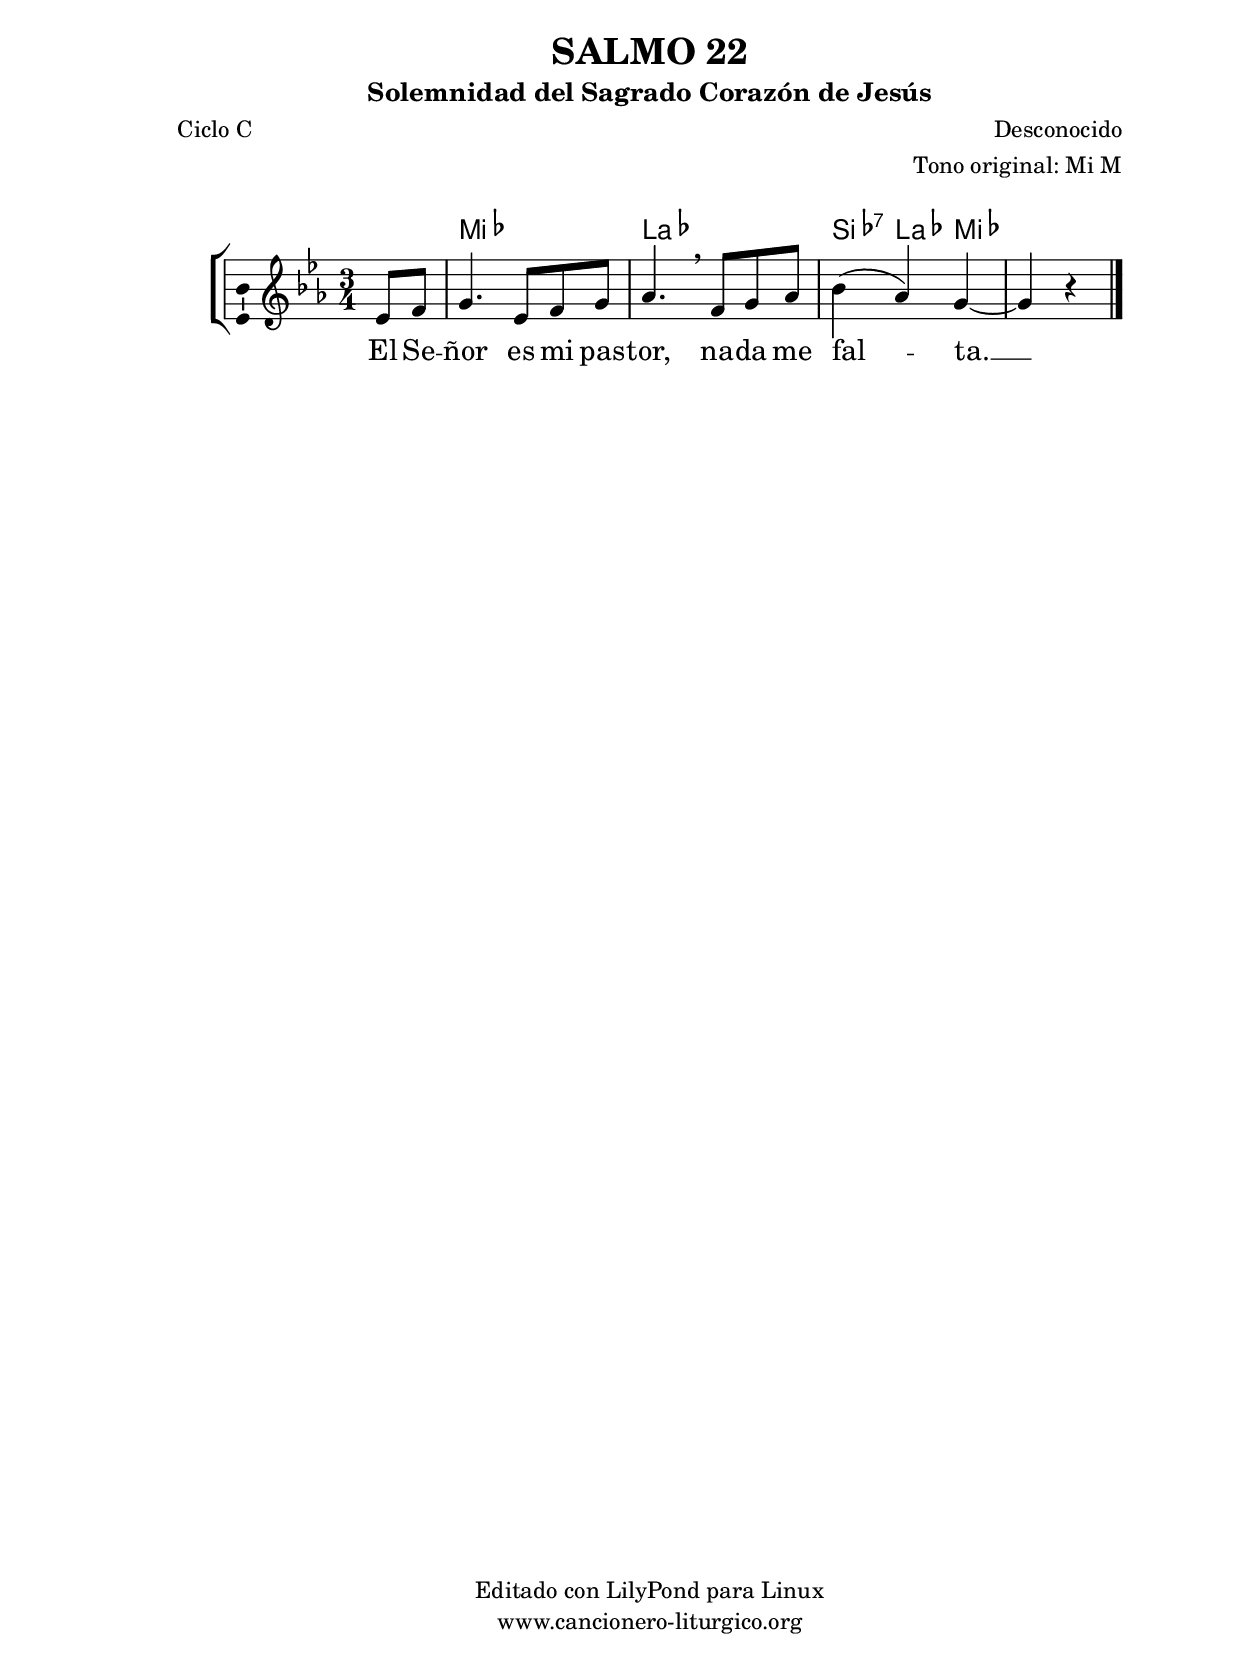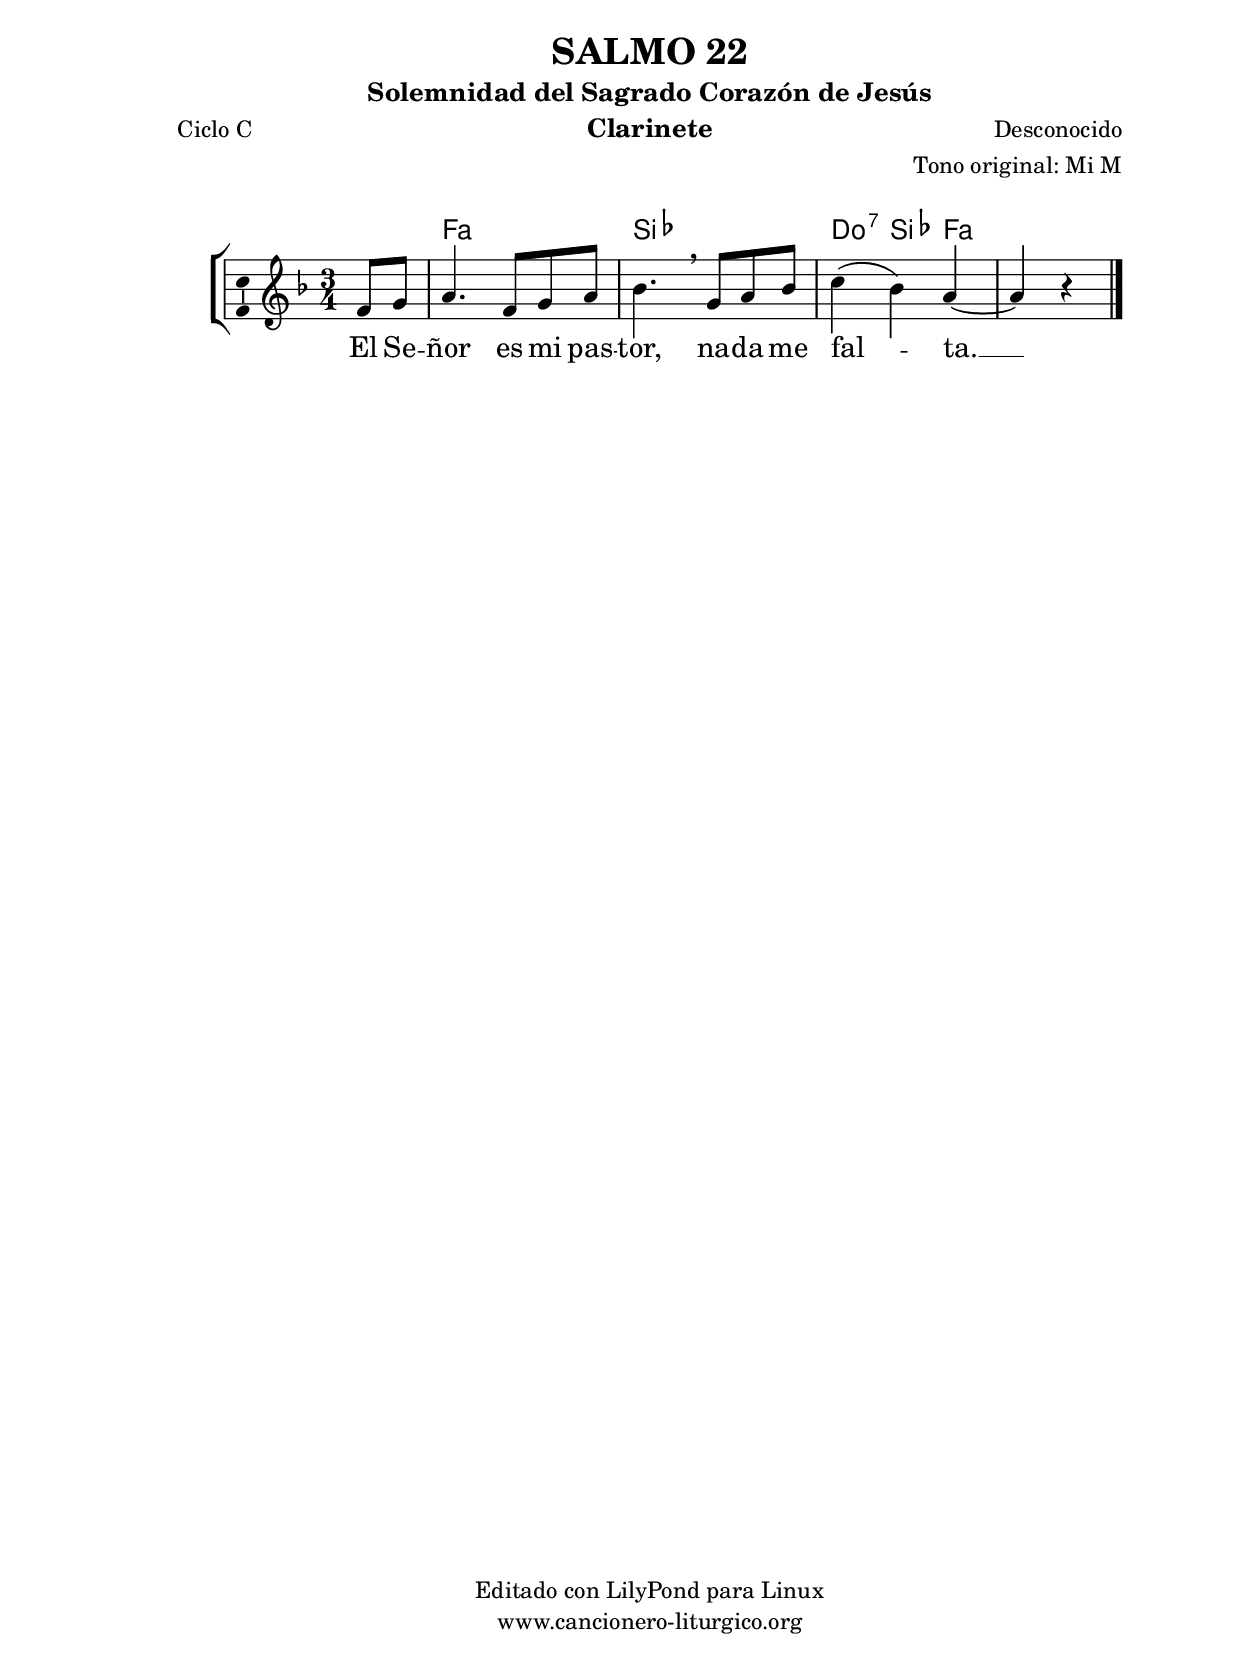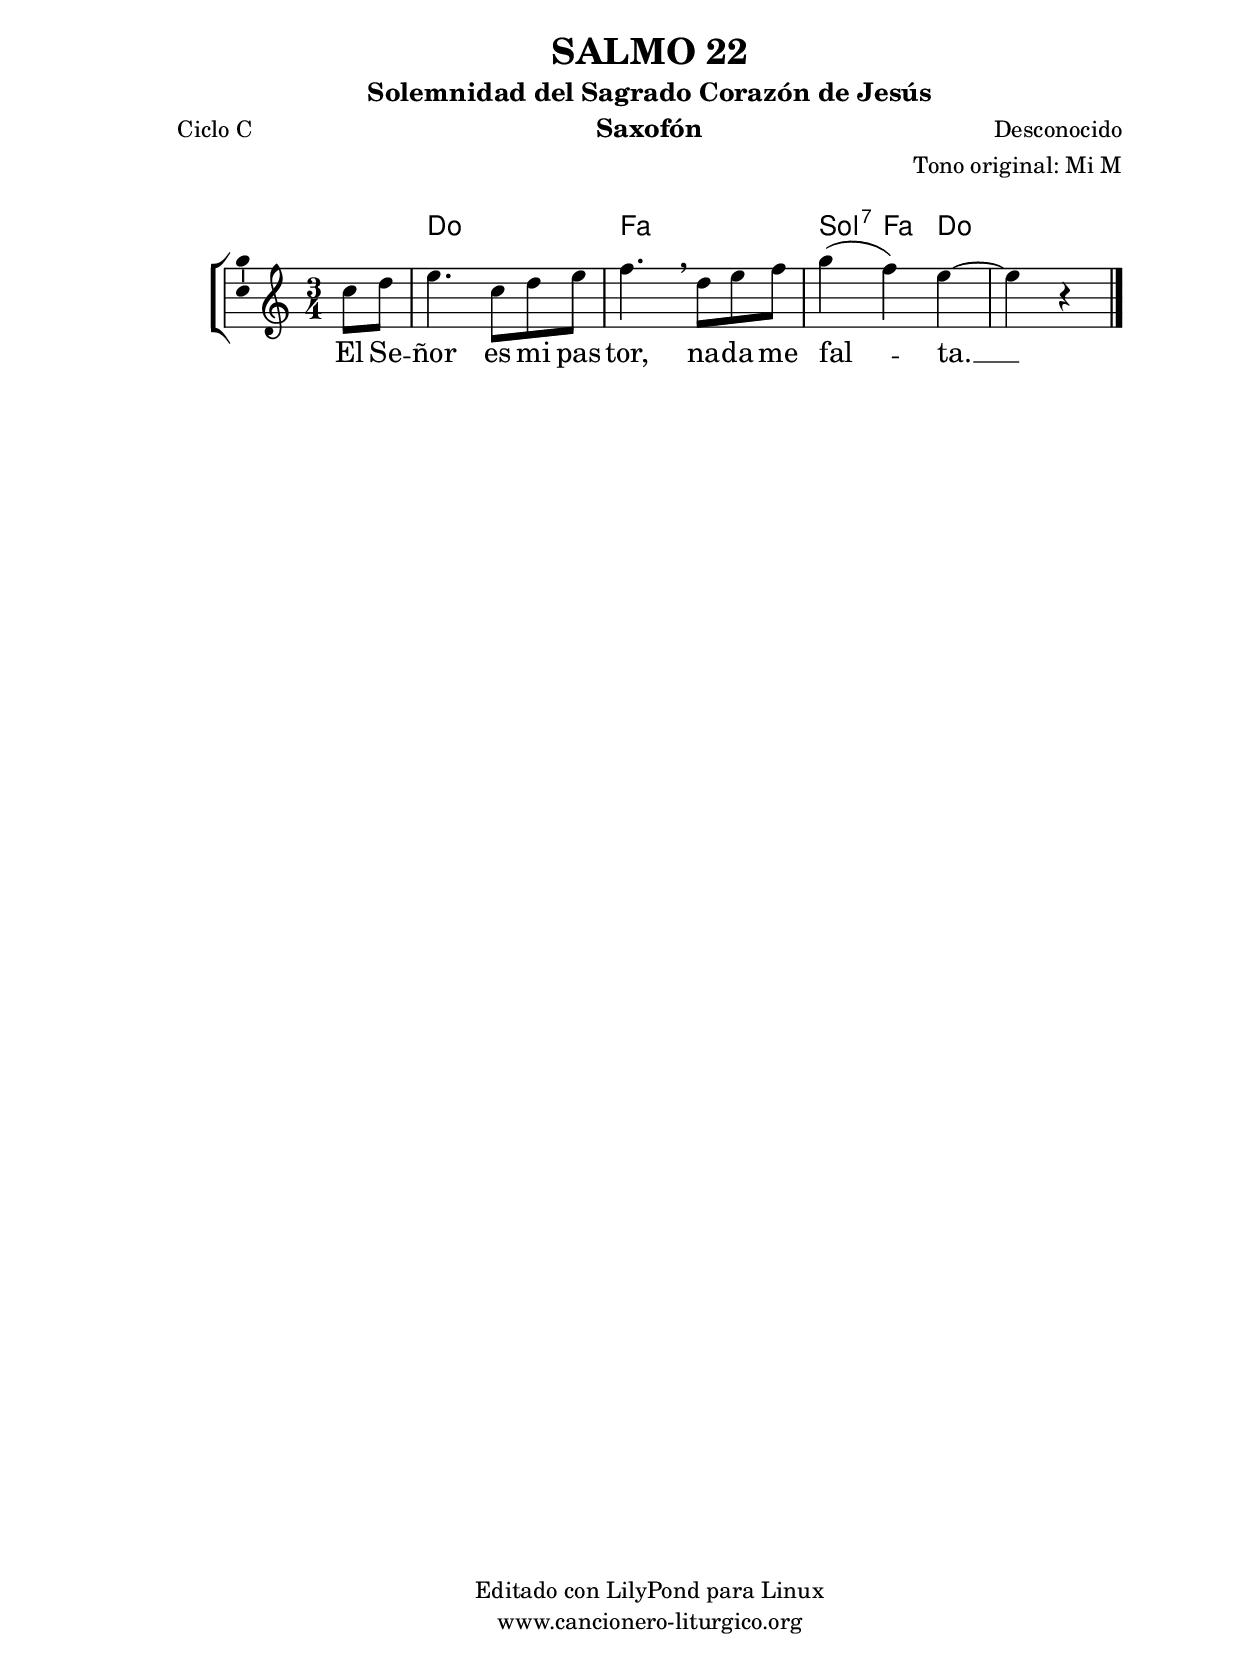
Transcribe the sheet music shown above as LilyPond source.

%
%para convertir .midi en .wav:
%timidity filename.midi -Ow -o finename.wav
%
%
%Para convertir de .wav a .mp3:
%lame -h -m j filename.wav
%
%
%para escuchar el midi:
%timidity nombrefichero.midi
%


%versión de lilypond para la que se ha escrito esta partitura:
\version "2.16.0"

	%Tamaño papel
	#(set-default-paper-size "a4")
	%Tamaño partitura
	#(set-global-staff-size 20)
	%No responde al pulsar sobre una nota
	#(ly:set-option 'point-and-click #f)

%parámetros del encabezamiento:
\header {
	title = "SALMO 22"
	subtitle = "Solemnidad del Sagrado Corazón de Jesús"
	composer = "Desconocido"
	poet = "Ciclo C"
	meter = ""
	arranger = "Tono original: Mi M"
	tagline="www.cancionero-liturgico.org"
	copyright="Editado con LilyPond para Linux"
	tiempo = "Ordinario"
	usos = "Salmo"
	letra = "El Señor es mi pastor, nada me falta."
	}

%parámetros asociados al papel:
\paper  {
	oddHeaderMarkup = \markup {\fill-line { \on-the-fly #not-first-page \fromproperty #'header:title \on-the-fly #not-first-page \fromproperty #'header:composer }}
	evenHeaderMarkup = \markup {\fill-line { \fromproperty #'header:composer \fromproperty #'header:title }}
	#(set-paper-size "a4")
	print-page-number = ##f
	first-page-number = 1
	print-first-page-number = ##f
%	head-separation = 3.0 \cm
	top-margin = 2.0 \cm
	bottom-margin = 0.5\cm
%%%	bottom-margin = -1.0\cm
	left-margin = 3.0 \cm
	line-width = 16.0 \cm 
	indent = 8\mm
	interscoreline = 2.\mm
	between-system-space = 15\mm
%	para que las partituras no llenen la hoja:
	ragged-bottom = ##t
%	idem para la última hoja:
	ragged-last-bottom = ##f
%	para que las partituras llenen el ancho del papel:
	ragged-last = ##f
	after-title-space = 2.5 \cm
%page-count=1
%system-count=1

	%Flexible Vertical Spacing
%	markup-markup-spacing =
%	#'((basic-distance . 15) (minimum-distance . 15) (padding . 3))
	markup-system-spacing =
	#'((basic-distance . 15) (minimum-distance . 15) (padding . 3))
	system-system-spacing =
	#'((basic-distance . 15) (minimum-distance . 15) (padding . 3))
	score-system-spacing =
	#'((basic-distance . 15) (minimum-distance . 15) (padding . 5))
%	top-system-spacing = % header
%	#'((basic-distance . 8) (minimum-distance . 0) (padding . 3))
%	top-markup-spacing =
%	#'((basic-distance . 20) (minimum-distance . 20) (padding . 3))
	last-bottom-spacing = % footer
	#'((basic-distance . 5) (minimum-distance . 5) (padding . 3))
%	score-markup-spacing =
%	#'((basic-distance . 16) (minimum-distance . 13) (padding . 3))

	}


%parámetros que afectan a toda la partitura:
global =  {
	%clave de sol (G):
	\clef G
	%armadura:
	\transpose e ees
	\key e \major
	\tempo 4=79
	\set Score.tempoHideNote = ##t
	}


acordes = {
	\italianChords
	\chordmode {
	\transpose e ees
{

s4
e2. a b4:7 a e

	}
	}
}


melodia = 
	\transpose e ees
{
	\relative c'{

\time 3/4

\partial4
e8 fis
gis4. e8 fis gis
a4. \breathe fis8 gis a
b4 (a) gis~
gis4 r4 %s4

	\bar "|."
	}
	}


texto = \lyricmode {
El Se -- ñor es mi pas -- tor,
na -- da me fal -- ta. __
	}


acordesStaff = \context ChordNames = acordesStaff <<
	\set chordChanges = ##t
	\acordes
	>>


vozStaff = \context Voice = vozStaff
\with {\consists "Ambitus_engraver"}
<<
%	\set Staff.instrumentName = ""
%	\set Staff.shortInstrumentName = ""
%	\set Staff.midiInstrument = #"clarinet"
%	\set Staff.midiInstrument = #"cello"
%	\set Staff.midiInstrument = #"flute"
	\set Staff.midiInstrument = #"electric guitar (jazz)"
%	\set Staff.midiInstrument = #"english horn"
%	\set Staff.midiInstrument = #"violin"
%	\set Staff.midiInstrument = #"glockenspiel"
	\set Staff.midiMinimumVolume = #0.7
	\set Staff.midiMaximumVolume = #0.9
	\global
	\melodia
	>>


textoStaff = \context Lyrics = textoStaff <<
	\lyricsto vozStaff \texto
	>>

\book {
	\score {
		\context ChoirStaff {
			\override StaffGroup.SystemStartBracket #'collapse-height = #1
			\override Score.SystemStartBar #'collapse-height = #1
			<<
			\acordesStaff
			\vozStaff
			\textoStaff
			>>
			}
		\layout {
	    		\context {
				\Lyrics
				\override LyricText #'font-size = #2
				}
	   		 \context {
				\Score
				%fontSize = #3
				\override StaffSymbol #'staff-space = #(magstep +3)
				%\override Beam #'thickness = #0.55
				%\override SpacingSpanner #'spacing-increment = #1.0
				%\override Slur #'height-limit = #1.5
				}
			}
		}
	\score {
		\unfoldRepeats
		\context ChoirStaff {
			<<
			\acordesStaff
			\vozStaff
			>>
			}
		\midi {
	  		\context {
	  			\Score
				tempoWholesPerMinute = #(ly:make-moment 70 4)
				}
			}
		}
	}

%Partitura para clarinete
#(define output-suffix "C")
\book {
	\header{
		instrument = "Clarinete"
		}
	\score {
		\context ChoirStaff {
			\override StaffGroup.SystemStartBracket #'collapse-height = #1
			\override Score.SystemStartBar #'collapse-height = #1
\transpose c d
			<<
			\acordesStaff
			\vozStaff
			\textoStaff
			>>
			}
		\layout {
	    		\context {
				\Lyrics
				\override LyricText #'font-size = #2
				}
	   		 \context {
				\Score
				%fontSize = #3
				\override StaffSymbol #'staff-space = #(magstep +3)
				%\override Beam #'thickness = #0.55
				%\override SpacingSpanner #'spacing-increment = #1.0
				%\override Slur #'height-limit = #1.5
				}
			}
		}
	}

%Partitura para saxofón
#(define output-suffix "S")
\book {
	\header{
		instrument = "Saxofón"
		}
	\score {
		\context ChoirStaff {
			\override StaffGroup.SystemStartBracket #'collapse-height = #1
			\override Score.SystemStartBar #'collapse-height = #1
\transpose c a
			<<
			\acordesStaff
			\vozStaff
			\textoStaff
			>>
			}
		\layout {
	    		\context {
				\Lyrics
				\override LyricText #'font-size = #2
				}
	   		 \context {
				\Score
				%fontSize = #3
				\override StaffSymbol #'staff-space = #(magstep +3)
				%\override Beam #'thickness = #0.55
				%\override SpacingSpanner #'spacing-increment = #1.0
				%\override Slur #'height-limit = #1.5
				}
			}
		}
	}

